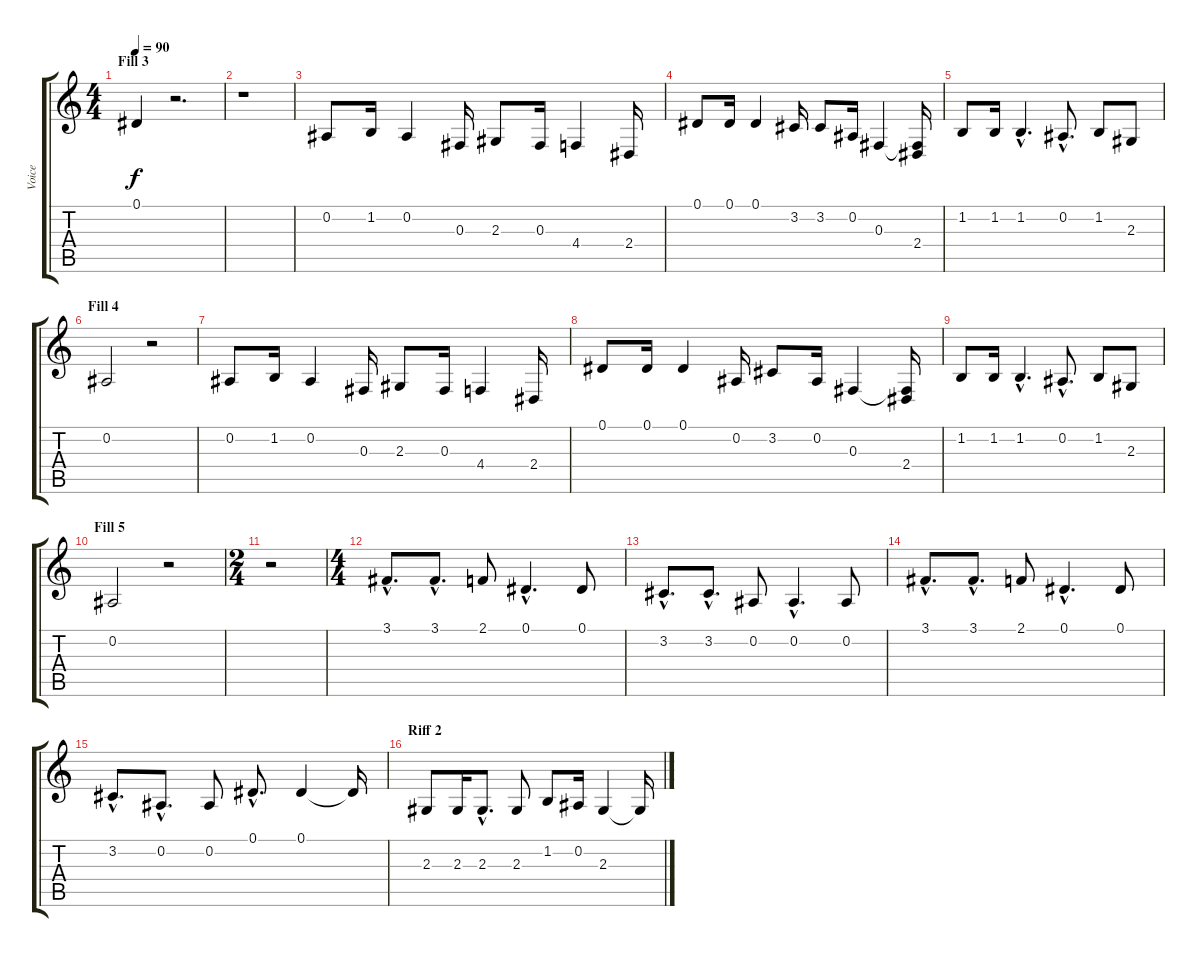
\track ("Voice" "Voice") {instrument viola}
\staff {score tabs}
\tuning (Eb4 Bb3 Gb3 Db3 Ab2 Eb2) {hide}
\ts (4 4)
\section ("" "Fill 3")
\tempo 90
\clef g2
\ks c
0.1.4{dy f} r.2{d} |
r.1 |
0.2.8 1.2.16 0.2.4 0.3.16 2.3.8 0.3.16 4.4.4 2.4.16 |
0.1.8 0.1.16 0.1.4 3.2.16 3.2.8 0.2.16 0.3.4 (0.3{t} 2.4).16 |
1.2.8 1.2.16 1.2{hac}.4{d} 0.2{hac}.8{d} 1.2.8 2.3.8 |
\section ("" "Fill 4")
0.2.2 r.2 |
0.2.8 1.2.16 0.2.4 0.3.16 2.3.8 0.3.16 4.4.4 2.4.16 |
0.1.8 0.1.16 0.1.4 0.2.16 3.2.8 0.2.16 0.3.4 (0.3{t} 2.4).16 |
1.2.8 1.2.16 1.2{hac}.4{d} 0.2{hac}.8{d} 1.2.8 2.3.8 |
\section ("" "Fill 5")
0.2.2 r.2 |
\ts (2 4)
r.2 |
\ts (4 4)
3.1{hac}.8{d} 3.1{hac}.8{d} 2.1.8 0.1{hac}.4{d} 0.1.8 |
3.2{hac}.8{d} 3.2{hac}.8{d} 0.2.8 0.2{hac}.4{d} 0.2.8 |
3.1{hac}.8{d} 3.1{hac}.8{d} 2.1.8 0.1{hac}.4{d} 0.1.8 |
3.2{hac}.8{d} 0.2{hac}.8{d} 0.2.8 0.1{hac}.8{d} 0.1.4 0.1{t}.16 |
\section ("" "Riff 2")
2.3.8 2.3.16 2.3{hac}.8{d} 2.3.8 1.2.8 0.2.16 2.3.4 2.3{t}.16
